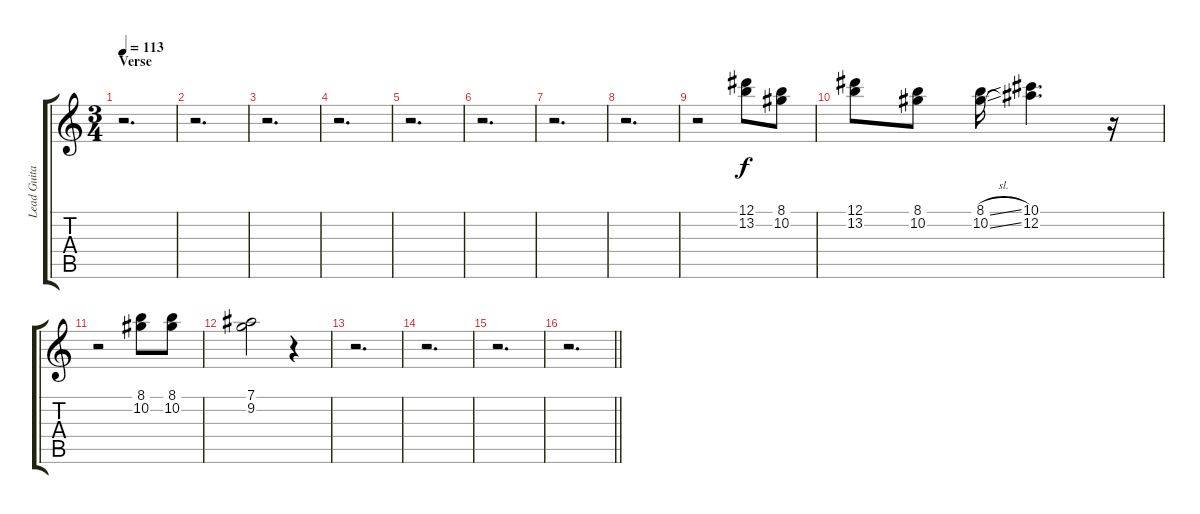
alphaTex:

\track ("Lead Guitar" "Lead Guita") {instrument electricguitarclean}
\staff {score tabs}
\tuning (Eb4 Bb3 Gb3 Db3 Ab2 Eb2) {hide}
\ts (3 4)
\section ("" "Verse")
\tempo 113
\clef g2
\ks c
r.2{d dy f} |
r.2{d} |
r.2{d} |
r.2{d} |
r.2{d} |
r.2{d} |
r.2{d} |
r.2{d volume 5} |
r.2 (12.1 13.2).8 (8.1 10.2).8 |
(12.1 13.2).8 (8.1 10.2).8 (8.1{sl} 10.2{sl}).16 (10.1 12.2).4{d} r.16 |
r.2 (8.1 10.2).8 (8.1 10.2).8 |
(7.1 9.2).2 r.4 |
r.2{d} |
r.2{d} |
r.2{d} |
\barLineRight lightlight
r.2{d}
